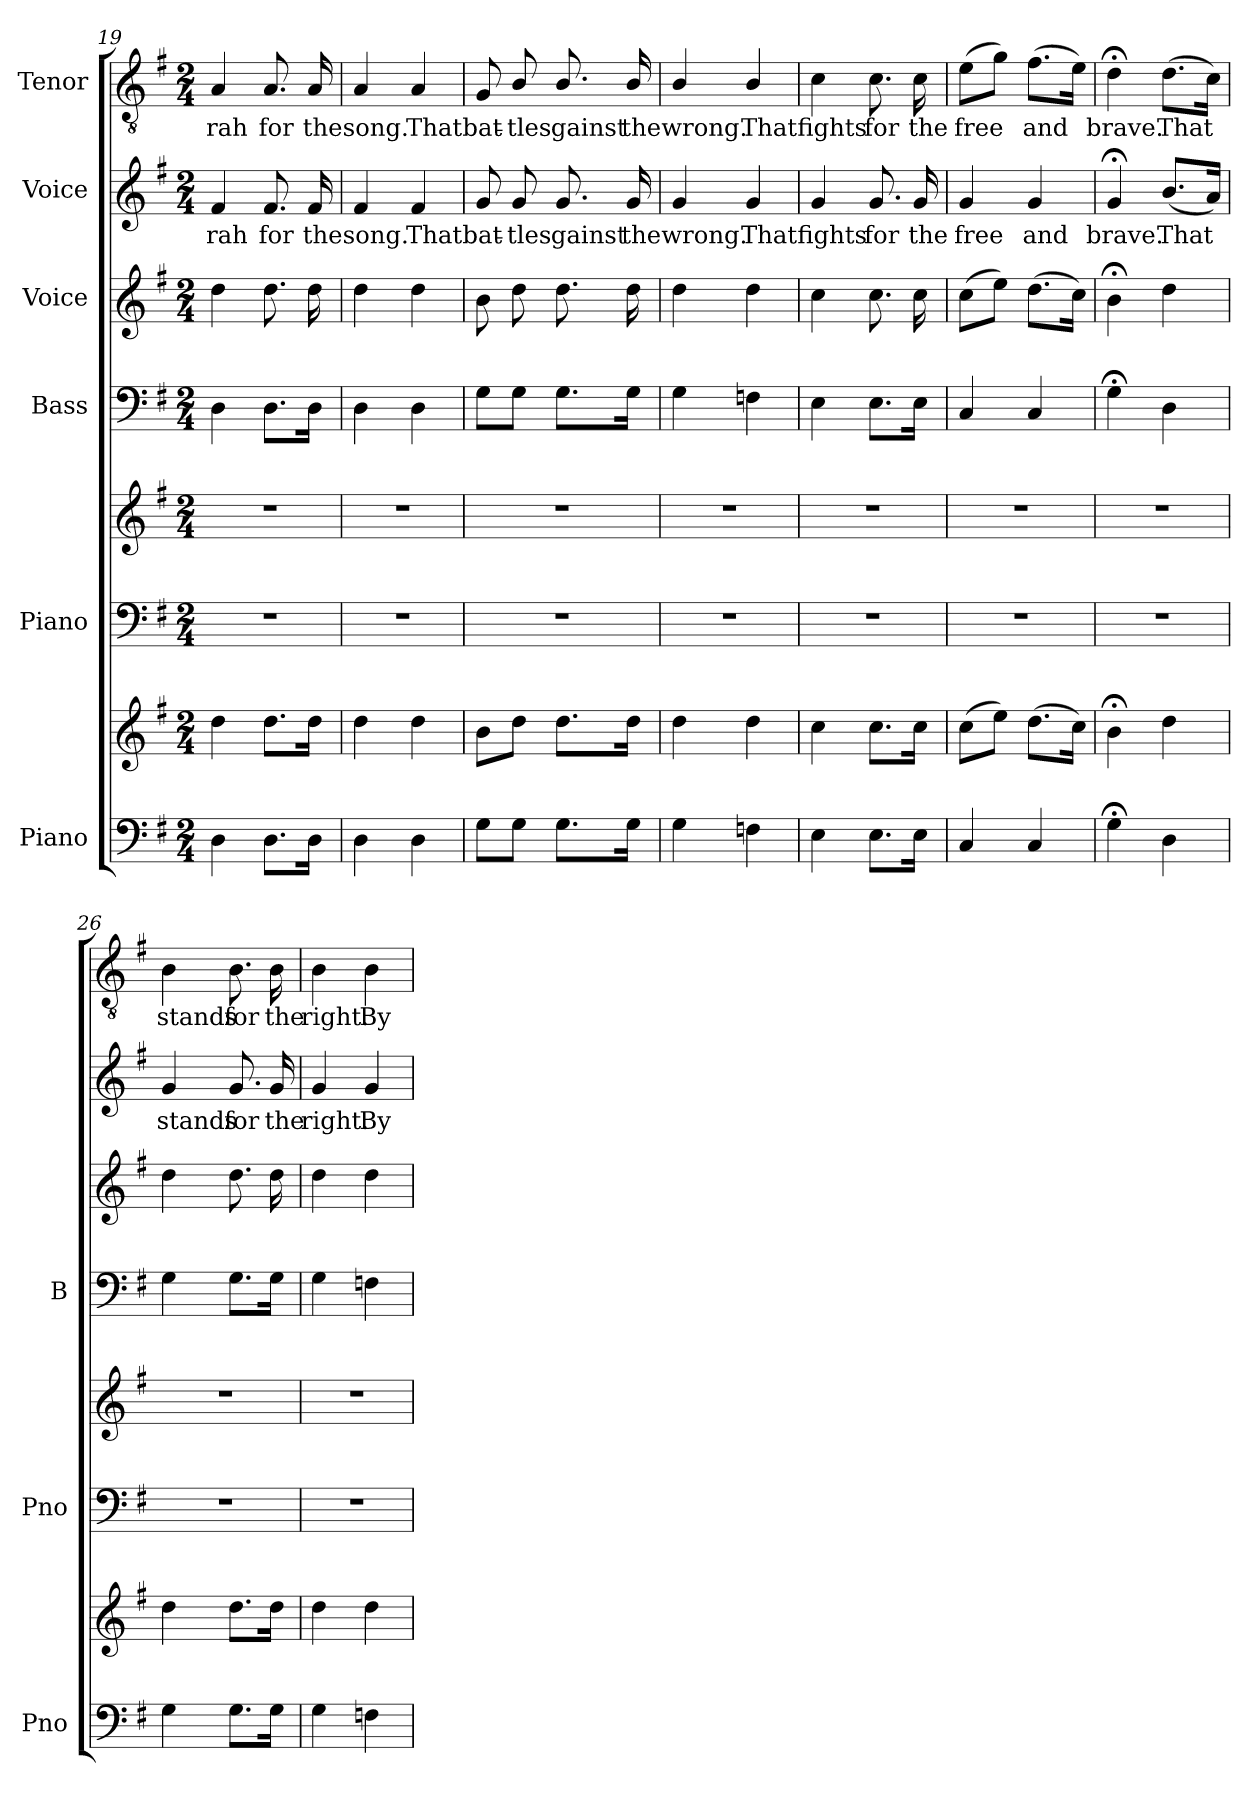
**kern	**kern	**kern	**kern	**kern	**kern	**kern	**text	**kern	**text
*part6	*part6	*part5	*part5	*part4	*part3	*part2	*part2	*part1	*part1
*staff8	*staff7	*staff6	*staff5	*staff4	*staff3	*staff2	*staff2	*staff1	*staff1
*I"Piano	*	*I"Piano	*	*I"Bass	*I"Voice	*I"Voice	*	*I"Tenor	*
*I'Pno	*	*I'Pno	*	*I'B	*	*	*	*	*
*clefF4	*clefG2	*clefF4	*clefG2	*clefF4	*clefG2	*clefG2	*	*clefGv2	*
*k[f#]	*k[f#]	*k[f#]	*k[f#]	*k[f#]	*k[f#]	*k[f#]	*	*k[f#]	*
*M2/4	*M2/4	*M2/4	*M2/4	*M2/4	*M2/4	*M2/4	*	*M2/4	*
=19	=19	=19	=19	=19	=19	=19	=19	=19	=19
!	!	!	!	!	!	!	!LO:LY:b	!	!LO:LY:b
4D\	4dd\	2r	2r	4D\	4dd\	4f#/	rah	4A/	rah
!	!	!	!	!	!	!	!LO:LY:b	!	!LO:LY:b
8.D\L	8.dd\L	.	.	8.D\L	8.dd\	8.f#/	for	8.A/	for
!	!	!	!	!	!	!	!LO:LY:b	!	!LO:LY:b
16D\Jk	16dd\Jk	.	.	16D\Jk	16dd\	16f#/	the	16A/	the
=20	=20	=20	=20	=20	=20	=20	=20	=20	=20
!	!	!	!	!	!	!	!LO:LY:b	!	!LO:LY:b
4D\	4dd\	2r	2r	4D\	4dd\	4f#/	song.	4A/	song.
!	!	!	!	!	!	!	!LO:LY:b	!	!LO:LY:b
4D\	4dd\	.	.	4D\	4dd\	4f#/	That	4A/	That
=21	=21	=21	=21	=21	=21	=21	=21	=21	=21
!	!	!	!	!	!	!	!LO:LY:b	!	!LO:LY:b
8G\L	8b\L	2r	2r	8G\L	8b\	8g/	bat-	8G/	bat-
!	!	!	!	!	!	!	!LO:LY:b	!	!LO:LY:b
8G\J	8dd\J	.	.	8G\J	8dd\	8g/	tles	8B/	tles
!	!	!	!	!	!	!	!LO:LY:b	!	!LO:LY:b
8.G\L	8.dd\L	.	.	8.G\L	8.dd\	8.g/	gainst	8.B/	gainst
!	!	!	!	!	!	!	!LO:LY:b	!	!LO:LY:b
16G\Jk	16dd\Jk	.	.	16G\Jk	16dd\	16g/	the	16B/	the
=22	=22	=22	=22	=22	=22	=22	=22	=22	=22
!	!	!	!	!	!	!	!LO:LY:b	!	!LO:LY:b
4G\	4dd\	2r	2r	4G\	4dd\	4g/	wrong.	4B/	wrong.
!	!	!	!	!	!	!	!LO:LY:b	!	!LO:LY:b
4Fn\	4dd\	.	.	4Fn\	4dd\	4g/	That	4B/	That
!!LO:LB:g=z
=23	=23	=23	=23	=23	=23	=23	=23	=23	=23
!	!	!	!	!	!	!	!LO:LY:b	!	!LO:LY:b
4E\	4cc\	2r	2r	4E\	4cc\	4g/	fights	4c\	fights
!	!	!	!	!	!	!	!LO:LY:b	!	!LO:LY:b
8.E\L	8.cc\L	.	.	8.E\L	8.cc\	8.g/	for	8.c\	for
!	!	!	!	!	!	!	!LO:LY:b	!	!LO:LY:b
16E\Jk	16cc\Jk	.	.	16E\Jk	16cc\	16g/	the	16c\	the
=24	=24	=24	=24	=24	=24	=24	=24	=24	=24
!	!	!	!	!	!	!	!LO:LY:b	!	!LO:LY:b
4C/	(>8cc\L	2r	2r	4C/	(>8cc\L	4g/	free	(>8e\L	free
.	8ee\J)	.	.	.	8ee\J)	.	.	8g\J)	.
!	!	!	!	!	!	!	!LO:LY:b	!	!LO:LY:b
4C/	(>8.dd\L	.	.	4C/	(>8.dd\L	4g/	and	(>8.f#\L	and
.	16cc\Jk)	.	.	.	16cc\Jk)	.	.	16e\Jk)	.
=25	=25	=25	=25	=25	=25	=25	=25	=25	=25
!	!	!	!	!	!	!	!LO:LY:b	!	!LO:LY:b
4G;<\	4b;<\	2r	2r	4G;<\	4b;<\	4g;</	brave.	4d;<\	brave.
!	!	!	!	!	!	!	!LO:LY:b	!	!LO:LY:b
4D\	4dd\	.	.	4D\	4dd\	(<8.b/L	That	(>8.d\L	That
.	.	.	.	.	.	16a/Jk)	.	16c\Jk)	.
=26	=26	=26	=26	=26	=26	=26	=26	=26	=26
!	!	!	!	!	!	!	!LO:LY:b	!	!LO:LY:b
4G\	4dd\	2r	2r	4G\	4dd\	4g/	stands	4B\	stands
!	!	!	!	!	!	!	!LO:LY:b	!	!LO:LY:b
8.G\L	8.dd\L	.	.	8.G\L	8.dd\	8.g/	for	8.B\	for
!	!	!	!	!	!	!	!LO:LY:b	!	!LO:LY:b
16G\Jk	16dd\Jk	.	.	16G\Jk	16dd\	16g/	the	16B\	the
=27	=27	=27	=27	=27	=27	=27	=27	=27	=27
!	!	!	!	!	!	!	!LO:LY:b	!	!LO:LY:b
4G\	4dd\	2r	2r	4G\	4dd\	4g/	right.	4B\	right.
!	!	!	!	!	!	!	!LO:LY:b	!	!LO:LY:b
4Fn\	4dd\	.	.	4Fn\	4dd\	4g/	By	4B\	By
=	=	=	=	=	=	=	=	=	=
*-	*-	*-	*-	*-	*-	*-	*-	*-	*-
